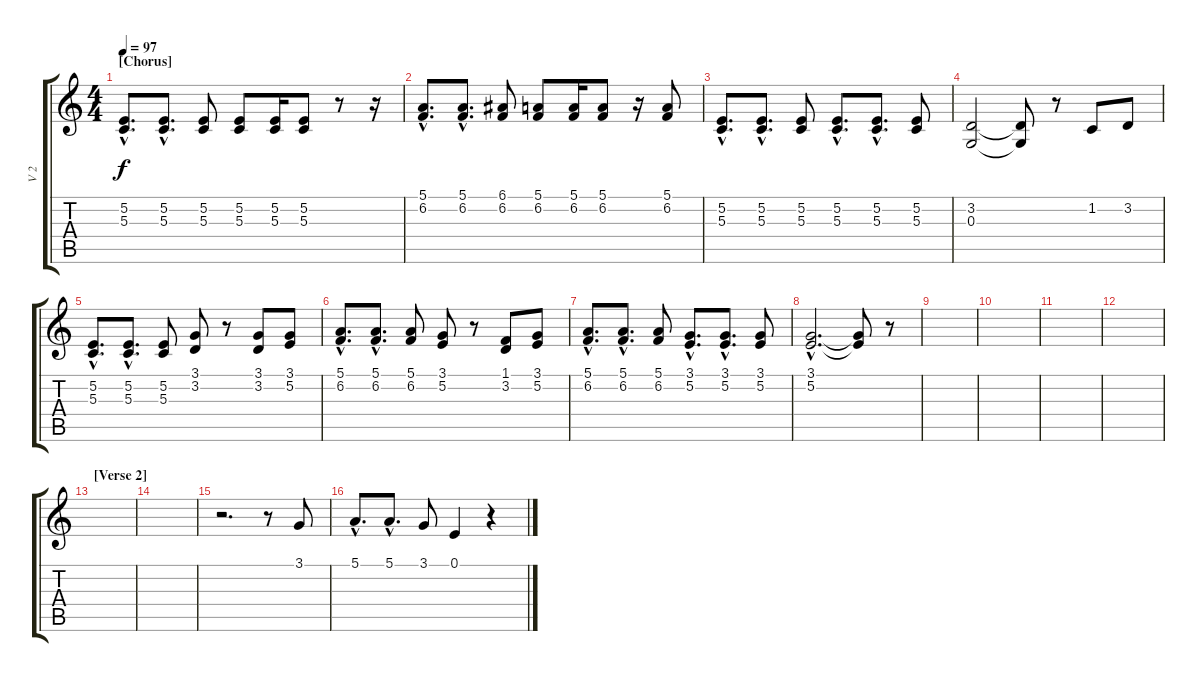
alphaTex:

\track ("V 2" "V 2") {instrument choiraahs}
\staff {score tabs}
\tuning (E4 B3 G3 D3 A2 E2) {hide}
\ts (4 4)
\section ("" "[Chorus]")
\tempo 97
\clef g2
\ks c
(5.2{hac} 5.3{hac}).8{d dy f} (5.2{hac} 5.3{hac}).8{d} (5.2 5.3).8 (5.2 5.3).8 (5.2 5.3).16 (5.2 5.3).8 r.8 r.16 |
(5.1{hac} 6.2{hac}).8{d} (5.1{hac} 6.2{hac}).8{d} (6.1 6.2).8 (5.1 6.2).8 (5.1 6.2).16 (5.1 6.2).8 r.16 (5.1 6.2).8 |
(5.2{hac} 5.3{hac}).8{d} (5.2{hac} 5.3{hac}).8{d} (5.2 5.3).8 (5.2{hac} 5.3{hac}).8{d} (5.2{hac} 5.3{hac}).8{d} (5.2 5.3).8 |
(3.2 0.3).2 (3.2{t} 0.3{t}).8 r.8 1.2.8 3.2.8 |
(5.2{hac} 5.3{hac}).8{d} (5.2{hac} 5.3{hac}).8{d} (5.2 5.3).8 (3.1 3.2).8 r.8 (3.1 3.2).8 (3.1 5.2).8 |
(5.1{hac} 6.2{hac}).8{d} (5.1{hac} 6.2{hac}).8{d} (5.1 6.2).8 (3.1 5.2).8 r.8 (1.1 3.2).8 (3.1 5.2).8 |
(5.1{hac} 6.2{hac}).8{d} (5.1{hac} 6.2{hac}).8{d} (5.1 6.2).8 (3.1{hac} 5.2{hac}).8{d} (3.1{hac} 5.2{hac}).8{d} (3.1 5.2).8 |
(3.1{hac} 5.2{hac}).2{d} (3.1{t} 5.2{t}).8 r.8 |
\section ("" "")
|
|
|
|
\section ("" "[Verse 2]")
|
|
r.2{d} r.8 3.1.8 |
5.1{hac}.8{d} 5.1{hac}.8{d} 3.1.8 0.1.4 r.4
